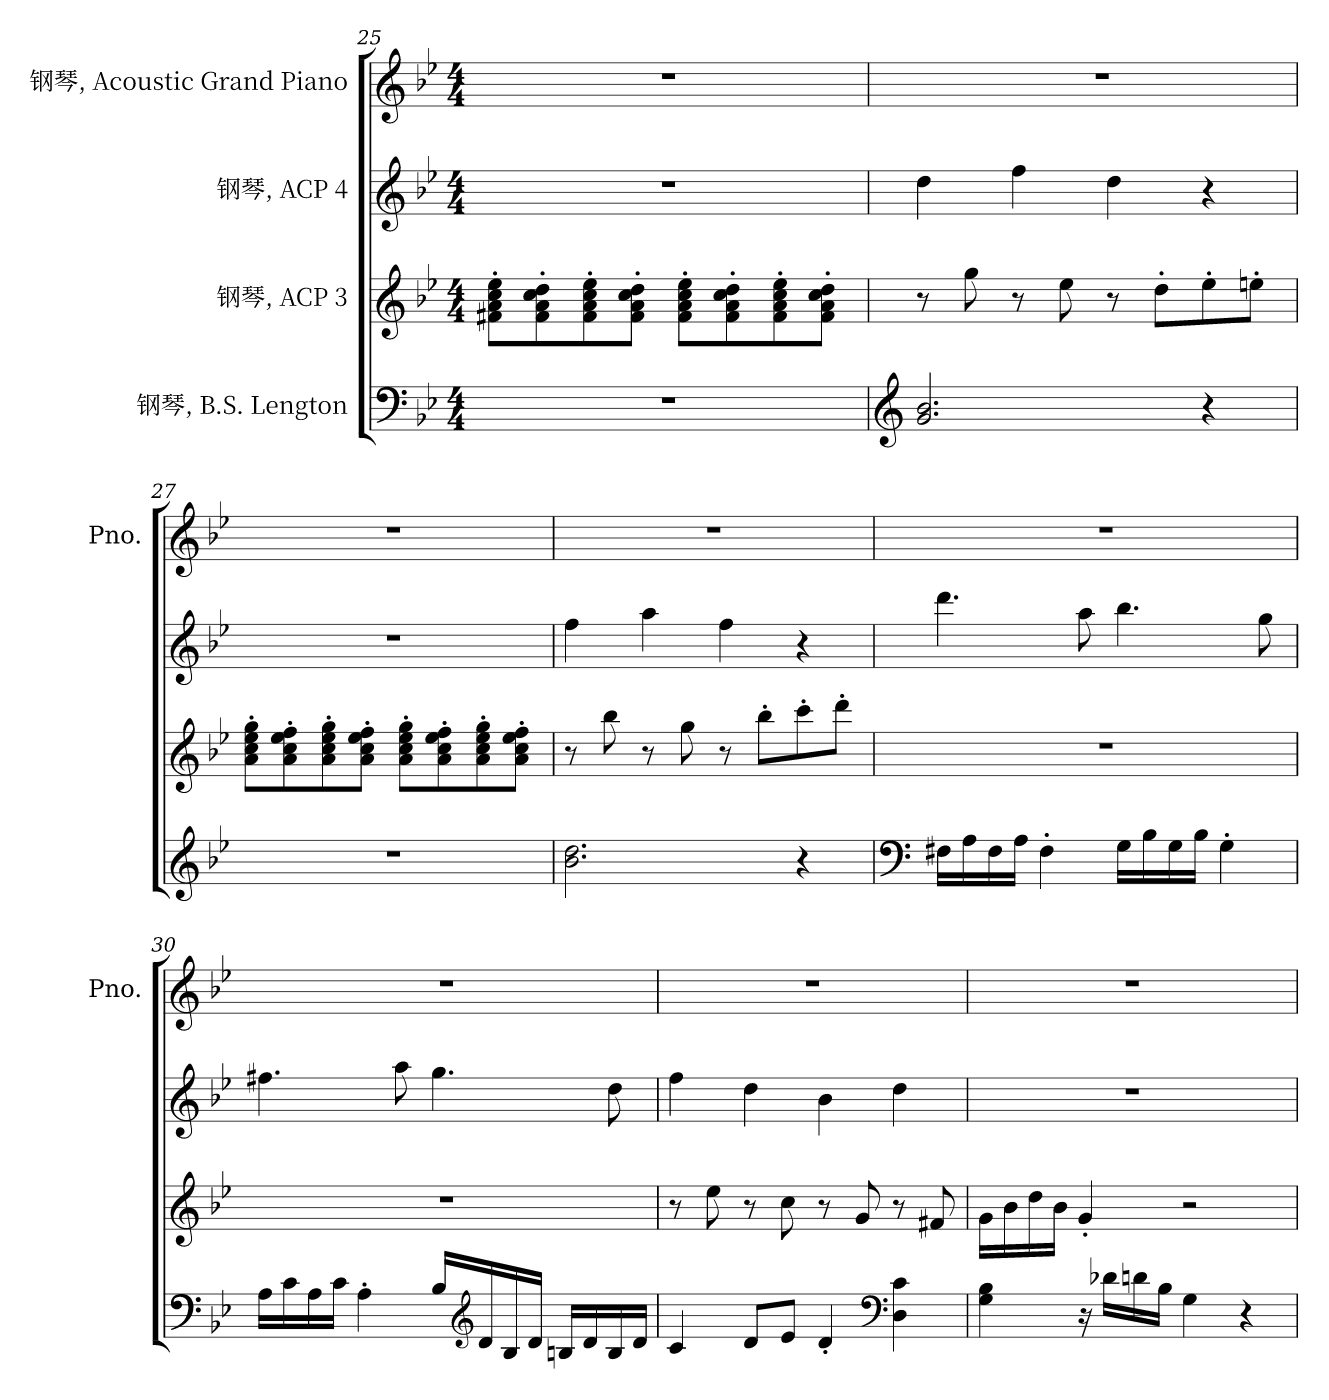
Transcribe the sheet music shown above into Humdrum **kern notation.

**kern	**kern	**kern	**kern
*part4	*part3	*part2	*part1
*staff4	*staff3	*staff2	*staff1
*I"钢琴, B.S. Lengton	*I"钢琴, ACP 3	*I"钢琴, ACP 4	*I"钢琴, Acoustic Grand Piano
*	*	*	*I'Pno.
*clefF4	*clefG2	*clefG2	*clefG2
*k[b-e-]	*k[b-e-]	*k[b-e-]	*k[b-e-]
*M4/4	*M4/4	*M4/4	*M4/4
=25	=25	=25	=25
1r	8f#X\' 8a\' 8cc\' 8ee-\'L	1r	1r
.	8f#\' 8a\' 8cc\' 8dd\'	.	.
.	8f#\' 8a\' 8cc\' 8ee-\'	.	.
.	8f#\' 8a\' 8cc\' 8dd\'J	.	.
.	8f#\' 8a\' 8cc\' 8ee-\'L	.	.
.	8f#\' 8a\' 8cc\' 8dd\'	.	.
.	8f#\' 8a\' 8cc\' 8ee-\'	.	.
.	8f#\' 8a\' 8cc\' 8dd\'J	.	.
=26	=26	=26	=26
*clefG2	*	*	*
2.g/ 2.b-/	8r	4dd\	1r
.	8gg\	.	.
.	8r	4ff\	.
.	8ee-\	.	.
.	8r	4dd\	.
.	8dd'\L	.	.
4r	8ee-'\	4r	.
.	8een'\J	.	.
!!LO:LB:g=z
=27	=27	=27	=27
1r	8a\' 8cc\' 8ee-\' 8gg\'L	1r	1r
.	8a\' 8cc\' 8ee-\' 8ff\'	.	.
.	8a\' 8cc\' 8ee-\' 8gg\'	.	.
.	8a\' 8cc\' 8ee-\' 8ff\'J	.	.
.	8a\' 8cc\' 8ee-\' 8gg\'L	.	.
.	8a\' 8cc\' 8ee-\' 8ff\'	.	.
.	8a\' 8cc\' 8ee-\' 8gg\'	.	.
.	8a\' 8cc\' 8ee-\' 8ff\'J	.	.
=28	=28	=28	=28
2.b-\ 2.dd\	8r	4ff\	1r
.	8bb-\	.	.
.	8r	4aa\	.
.	8gg\	.	.
.	8r	4ff\	.
.	8bb-'\L	.	.
4r	8ccc'\	4r	.
.	8ddd'\J	.	.
=29	=29	=29	=29
*clefF4	*	*	*
16F#X\LL	1r	4.ddd\	1r
16A\	.	.	.
16F#\	.	.	.
16A\JJ	.	.	.
4F#'\	.	.	.
.	.	8aa\	.
16G\LL	.	4.bb-\	.
16B-\	.	.	.
16G\	.	.	.
16B-\JJ	.	.	.
4G'\	.	.	.
.	.	8gg\	.
!!LO:PB:g=z
=30	=30	=30	=30
16A\LL	1r	4.ff#X\	1r
16c\	.	.	.
16A\	.	.	.
16c\JJ	.	.	.
4A'\	.	.	.
.	.	8aa\	.
16B-/LL	.	4.gg\	.
*clefG2	*	*	*
16d/	.	.	.
16B-/	.	.	.
16d/JJ	.	.	.
16Bn/LL	.	.	.
16d/	.	.	.
16B/	.	8dd\	.
16d/JJ	.	.	.
=31	=31	=31	=31
4c/	8r	4ff\	1r
.	8ee-\	.	.
8d/L	8r	4dd\	.
8e-/J	8cc\	.	.
4d'/	8r	4b-\	.
.	8g/	.	.
*clefF4	*	*	*
4D\ 4c\	8r	4dd\	.
.	8f#X/	.	.
=32	=32	=32	=32
4G\ 4B-\	16g\LL	1r	1r
.	16b-\	.	.
.	16dd\	.	.
.	16b-\JJ	.	.
16r	4g'/	.	.
16d-X\LL	.	.	.
16dn\	.	.	.
16B-\JJ	.	.	.
4G\	2r	.	.
4r	.	.	.
=	=	=	=
*-	*-	*-	*-
